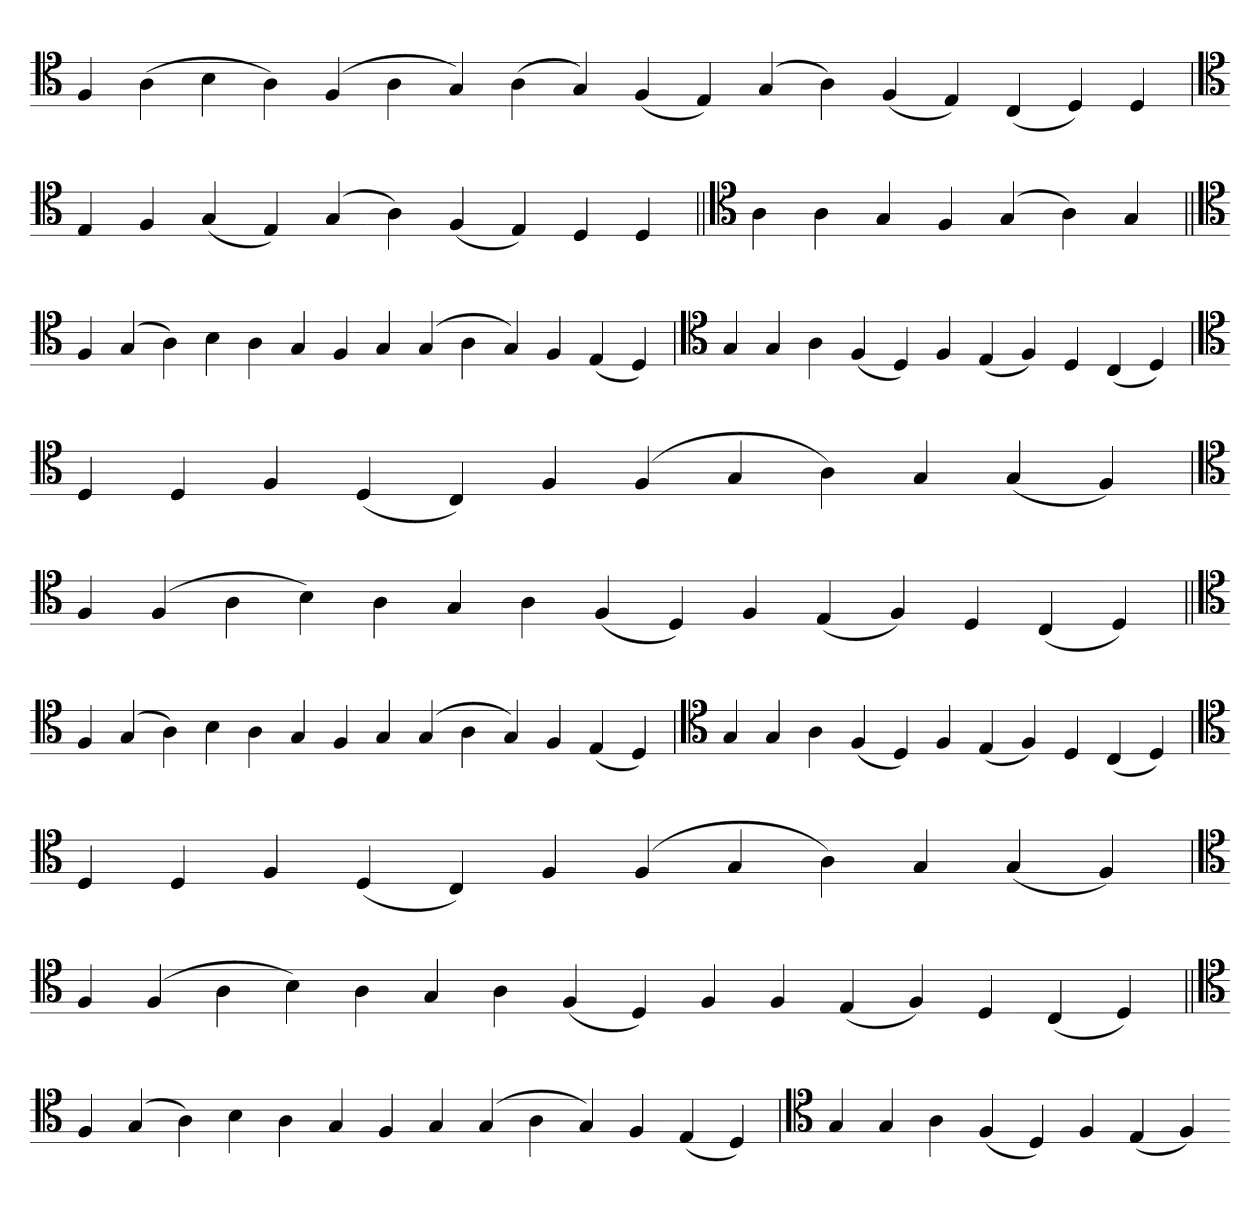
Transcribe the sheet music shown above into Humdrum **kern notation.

**kern
*part1
*staff1
*clefC4
=
4F
(4A
4B
4A)
(4F
4A
4G)
(4A
4G)
(4F
4E)
(4G
4A)
(4F
4E)
(4C
4D)
4D
='
*clefC4
4E
4F
(4G
4E)
(4G
4A)
(4F
4E)
4D
4D
=||
*clefC4
4A
4A
4G
4F
(4G
4A)
4G
=||
*clefC4
4F
(4G
4A)
4B
4A
4G
4F
4G
(4G
4A
4G)
4F
(4E
4D)
='
*clefC4
4G
4G
4A
(4F
4D)
4F
(4E
4F)
4D
(4C
4D)
=
*clefC4
4D
4D
4F
(4D
4C)
4F
(4F
4G
4A)
4G
(4G
4F)
='
*clefC4
4F
(4F
4A
4B)
4A
4G
4A
(4F
4D)
4F
(4E
4F)
4D
(4C
4D)
=||
*clefC4
4F
(4G
4A)
4B
4A
4G
4F
4G
(4G
4A
4G)
4F
(4E
4D)
='
*clefC4
4G
4G
4A
(4F
4D)
4F
(4E
4F)
4D
(4C
4D)
=
*clefC4
4D
4D
4F
(4D
4C)
4F
(4F
4G
4A)
4G
(4G
4F)
='
*clefC4
4F
(4F
4A
4B)
4A
4G
4A
(4F
4D)
4F
4F
(4E
4F)
4D
(4C
4D)
=||
*clefC4
4F
(4G
4A)
4B
4A
4G
4F
4G
(4G
4A
4G)
4F
(4E
4D)
='
*clefC4
4G
4G
4A
(4F
4D)
4F
(4E
4F)
=-
*-
